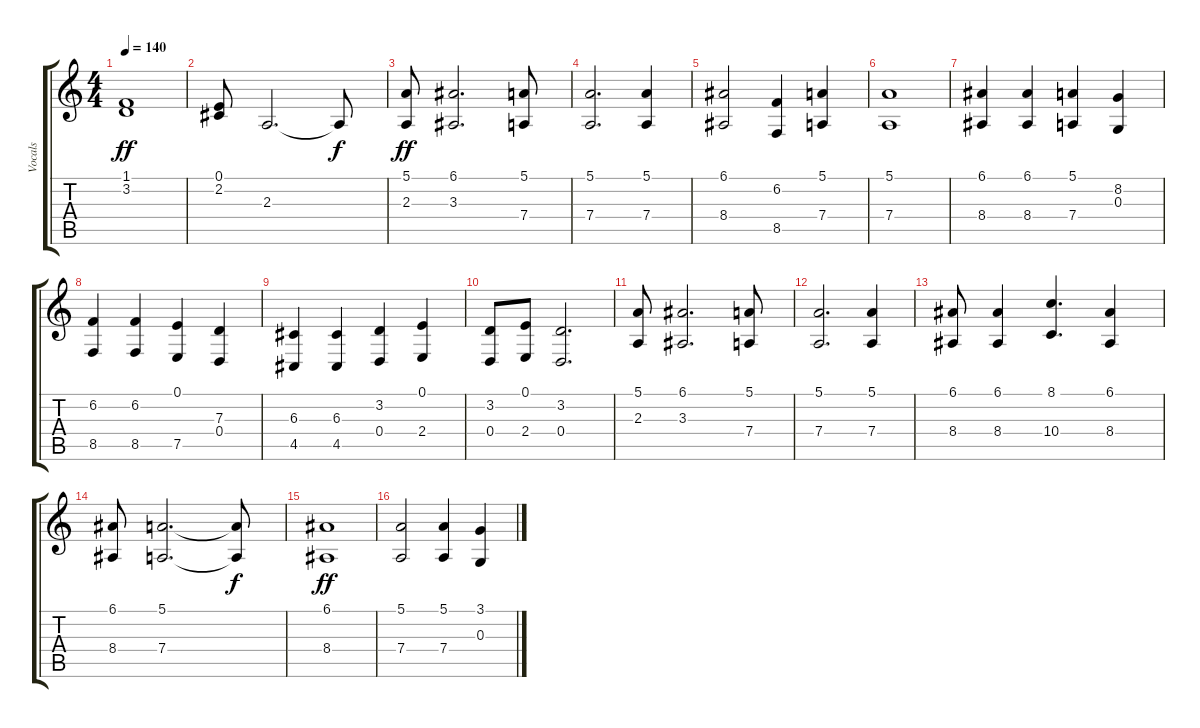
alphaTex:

\track ("Vocals" "Vocals") {instrument lead2sawtooth}
\staff {score tabs}
\tuning (E4 B3 G3 D3 A2 E2) {hide}
\ts (4 4)
\tempo 140
\clef g2
\ks c
(1.1 3.2).1{dy ff} |
(0.1 2.2).8 2.3.2{d} 2.3{t}.8{dy f} |
(5.1 2.3).8{dy ff} (6.1 3.3).2{d} (5.1 7.4).8 |
(5.1 7.4).2{d} (5.1 7.4).4 |
(6.1 8.4).2 (6.2 8.5).4 (5.1 7.4).4 |
(5.1 7.4).1 |
(6.1 8.4).4 (6.1 8.4).4 (5.1 7.4).4 (8.2 0.3).4 |
(6.2 8.5).4 (6.2 8.5).4 (0.1 7.5).4 (7.3 0.4).4 |
(6.3 4.5).4 (6.3 4.5).4 (3.2 0.4).4 (0.1 2.4).4 |
(3.2 0.4).8 (0.1 2.4).8 (3.2 0.4).2{d} |
(5.1 2.3).8 (6.1 3.3).2{d} (5.1 7.4).8 |
(5.1 7.4).2{d} (5.1 7.4).4 |
(6.1 8.4).8 (6.1 8.4).4 (8.1 10.4).4{d} (6.1 8.4).4 |
(6.1 8.4).8 (5.1 7.4).2{d} (5.1{t} 7.4{t}).8{dy f} |
(6.1 8.4).1{dy ff} |
(5.1 7.4).2 (5.1 7.4).4 (3.1 0.3).4
